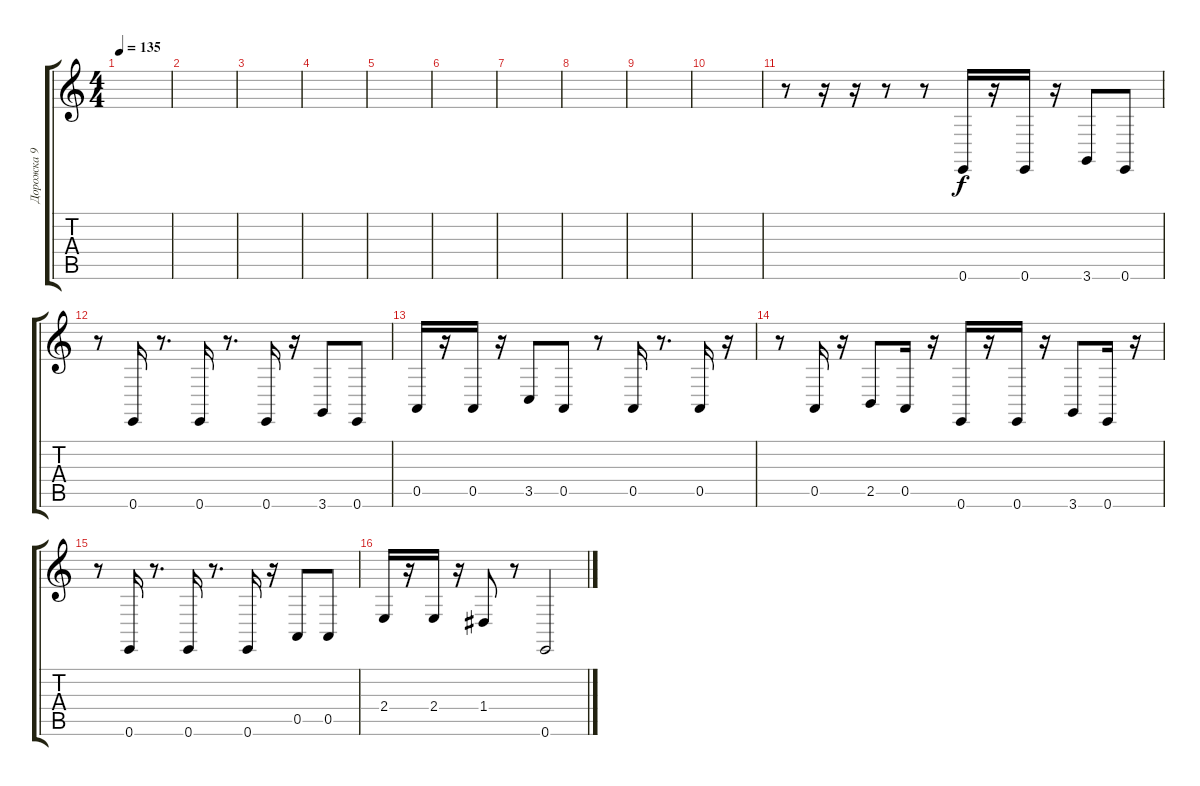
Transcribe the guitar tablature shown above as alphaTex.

\track ("Дорожка 9" "Дорожка 9") {instrument tuba}
\staff {score tabs}
\tuning (E4 B3 G3 D3 A2 E2) {hide}
\ts (4 4)
\tempo 135
\clef g2
\ks c
|
|
|
|
|
|
|
|
|
|
r.8 r.16 r.16 r.8 r.8 0.6.16 r.16 0.6.16 r.16 3.6.8 0.6.8 |
r.8 0.6.16 r.8{d} 0.6.16 r.8{d} 0.6.16 r.16 3.6.8 0.6.8 |
0.5.16 r.16 0.5.16 r.16 3.5.8 0.5.8 r.8 0.5.16 r.8{d} 0.5.16 r.16 |
r.8 0.5.16 r.16 2.5.8 0.5.16 r.16 0.6.16 r.16 0.6.16 r.16 3.6.8 0.6.16 r.16 |
r.8 0.6.16 r.8{d} 0.6.16 r.8{d} 0.6.16 r.16 0.5.8 0.5.8 |
2.4.16 r.16 2.4.16 r.16 1.4.8 r.8 0.6.2
